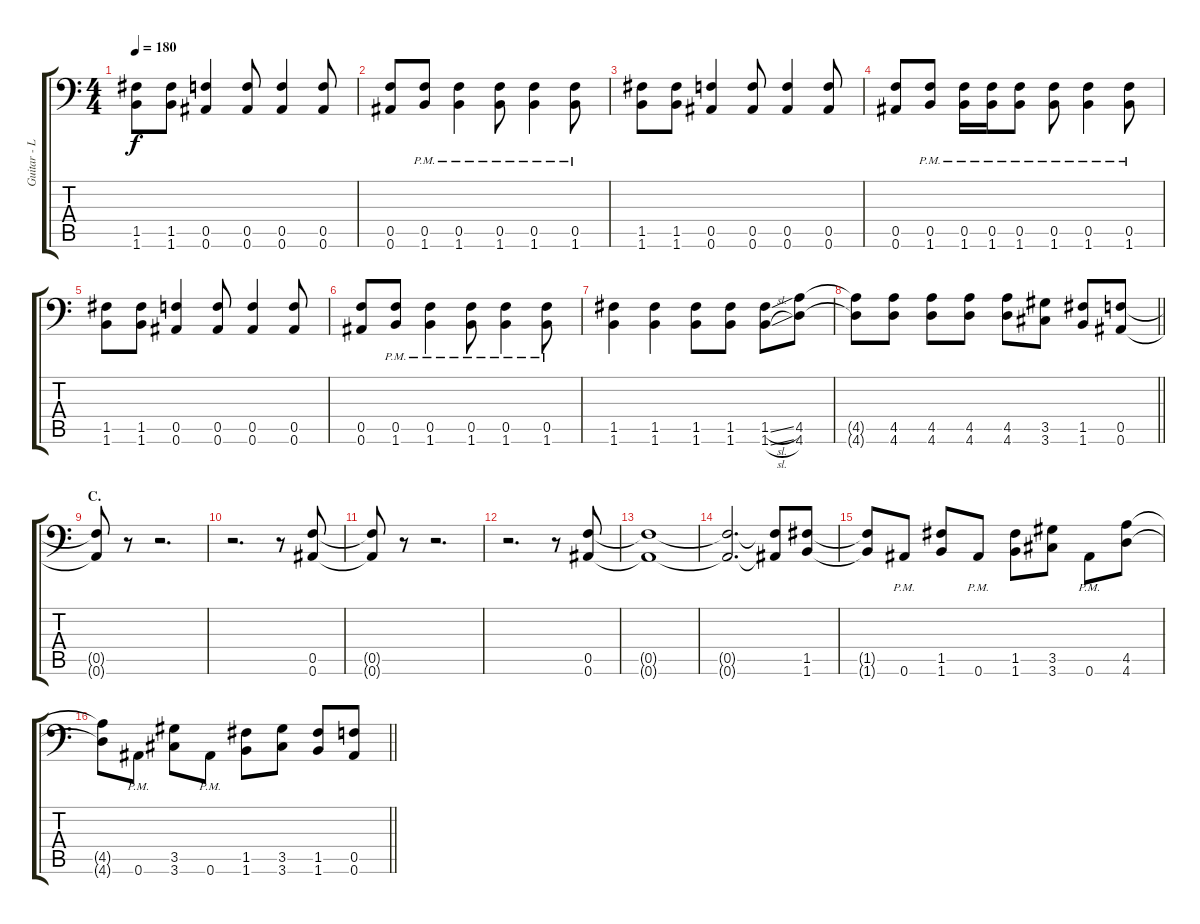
\track ("Guitar - Left" "Guitar - L") {instrument distortionguitar}
\staff {score tabs}
\tuning (C4 G3 Eb3 Bb2 F2 Bb1) {hide}
\ts (4 4)
\tempo 180
\clef f4
\ks c
(1.5 1.6).8{dy f} (1.5 1.6).8 (0.5 0.6).4 (0.5 0.6).8 (0.5 0.6).4 (0.5 0.6).8 |
(0.5 0.6).8 (0.5{pm} 1.6{pm}).8 (0.5{pm} 1.6{pm}).4 (0.5{pm} 1.6{pm}).8 (0.5{pm} 1.6{pm}).4 (0.5{pm} 1.6{pm}).8 |
(1.5 1.6).8 (1.5 1.6).8 (0.5 0.6).4 (0.5 0.6).8 (0.5 0.6).4 (0.5 0.6).8 |
(0.5 0.6).8 (0.5{pm} 1.6{pm}).8 (0.5{pm} 1.6{pm}).16 (0.5{pm} 1.6{pm}).16 (0.5{pm} 1.6{pm}).8 (0.5{pm} 1.6{pm}).8 (0.5{pm} 1.6{pm}).4 (0.5{pm} 1.6{pm}).8 |
(1.5 1.6).8 (1.5 1.6).8 (0.5 0.6).4 (0.5 0.6).8 (0.5 0.6).4 (0.5 0.6).8 |
(0.5 0.6).8 (0.5{pm} 1.6{pm}).8 (0.5{pm} 1.6{pm}).4 (0.5{pm} 1.6{pm}).8 (0.5{pm} 1.6{pm}).4 (0.5{pm} 1.6{pm}).8 |
(1.5 1.6).4 (1.5 1.6).4 (1.5 1.6).8 (1.5 1.6).8 (1.5{sl} 1.6{sl}).8 (4.5 4.6).8 |
\barLineRight lightlight
(4.5{t} 4.6{t}).8 (4.5 4.6).8 (4.5 4.6).8 (4.5 4.6).8 (4.5 4.6).8 (3.5 3.6).8 (1.5 1.6).8 (0.5 0.6).8 |
\section ("" "C.")
(0.5{t} 0.6{t}).8 r.8 r.2{d} |
r.2{d} r.8 (0.5 0.6).8 |
(0.5{t} 0.6{t}).8 r.8 r.2{d} |
r.2{d} r.8 (0.5 0.6).8 |
(0.5{t} 0.6{t}).1 |
(0.5{t} 0.6{t}).2{d} (0.5{t} 0.6{t}).8 (1.5 1.6).8 |
(1.5{t} 1.6{t}).8 0.6{pm}.8 (1.5 1.6).8 0.6{pm}.8 (1.5 1.6).8 (3.5 3.6).8 0.6{pm}.8 (4.5 4.6).8 |
\barLineRight lightlight
(4.5{t} 4.6{t}).8 0.6{pm}.8 (3.5 3.6).8 0.6{pm}.8 (1.5 1.6).8 (3.5 3.6).8 (1.5 1.6).8 (0.5 0.6).8
